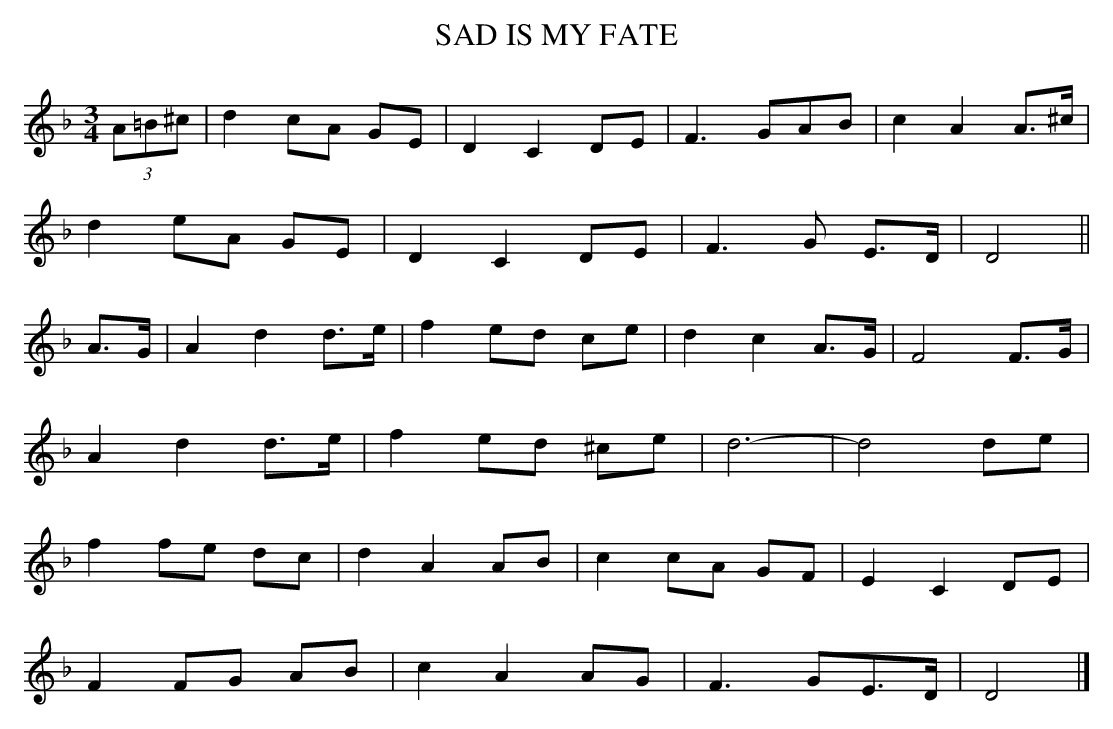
X:1
T:SAD IS MY FATE
Y:"mournfully"
M:3/4
L:1/8
K:Dm
(3A=B^c|d2 cA GE|D2 C2 DE|F3 GAB|c2 A2 A>^c|
d2 eA GE|D2 C2 DE|F3G E>D|D4||
A>G|A2 d2 d>e|f2 ed ce|d2 c2 A>G|F4 F>G|
A2 d2 d>e|f2 ed ^ce|d6-|d4 de|
f2 fe dc|d2 A2 AB|c2 cA GF|E2 C2 DE|
F2 FG AB|c2 A2 AG|F3 GE>D|D4|]
